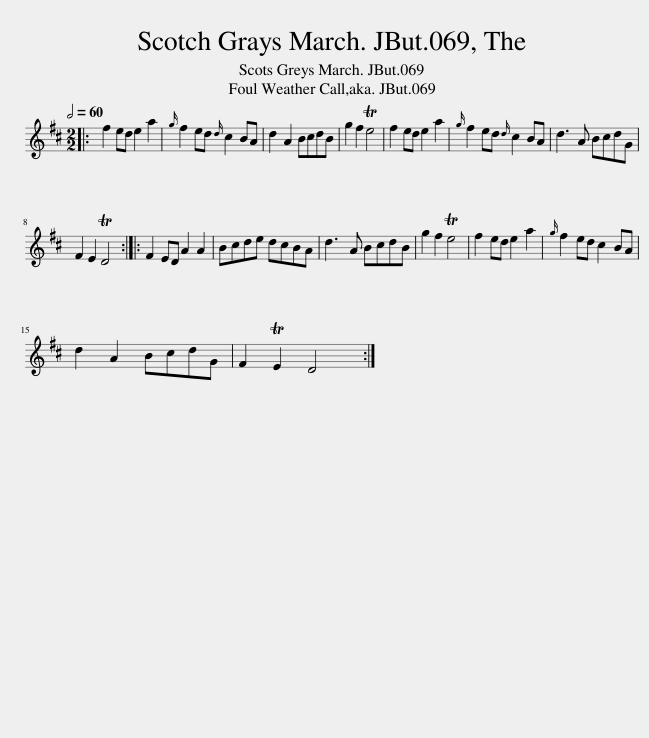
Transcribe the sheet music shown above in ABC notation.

X:1
L:1/8
Q:1/2=60
M:2/2
I:linebreak $
K:D
V:1 treble
V:1
|: f2 ed e2 a2 |{g} f2 ed{d} c2 BA | d2 A2 BcdB | g2 f2 Te4 | f2 ed e2 a2 | %5
{g} f2 ed{d} c2 BA | d3 A BcdG |$ F2 E2 TD4 :: F2 ED A2 A2 | Bcde dcBA | %10
 d3 A BcdB | g2 f2 Te4 | f2 ed e2 a2 |{g} f2 ed c2 BA |$ d2 A2 BcdG | %15
 F2 TE2 D4 :| %16
